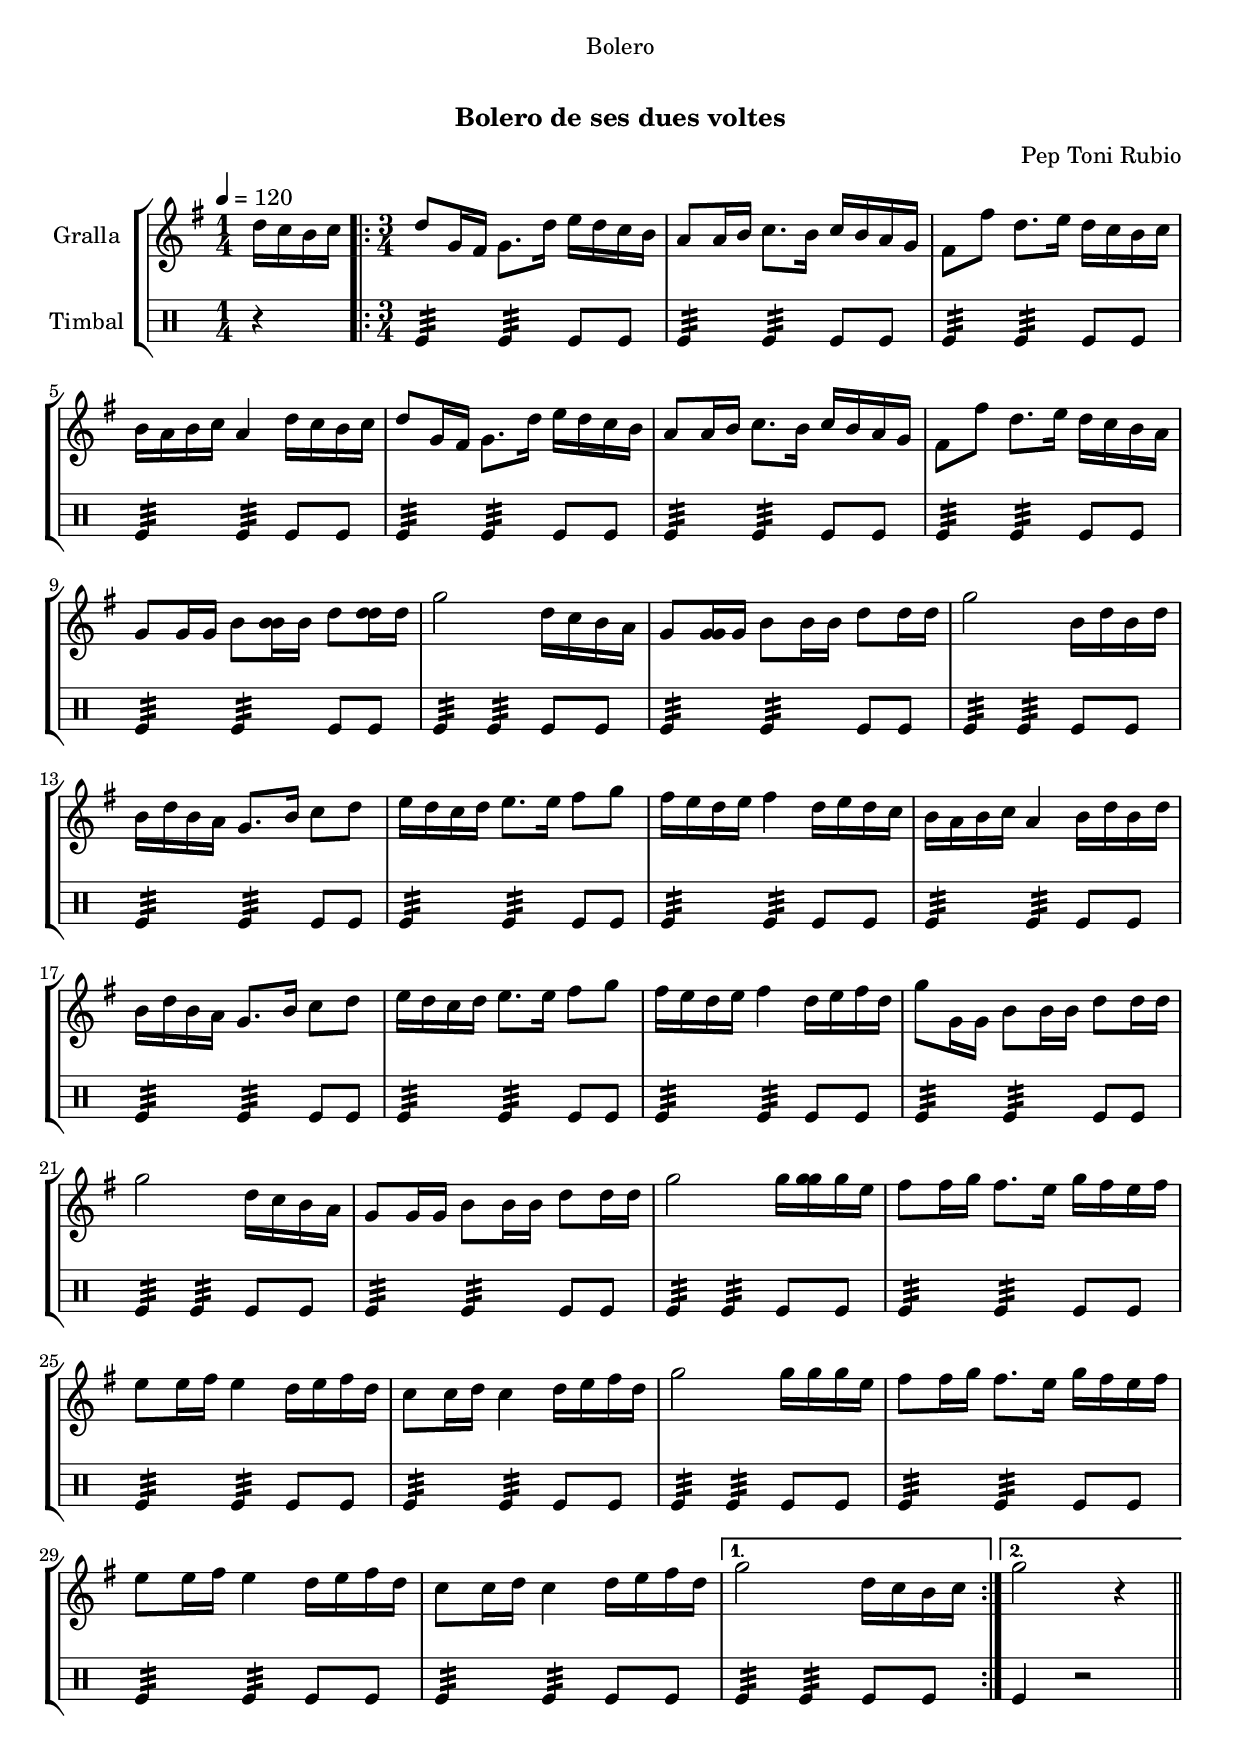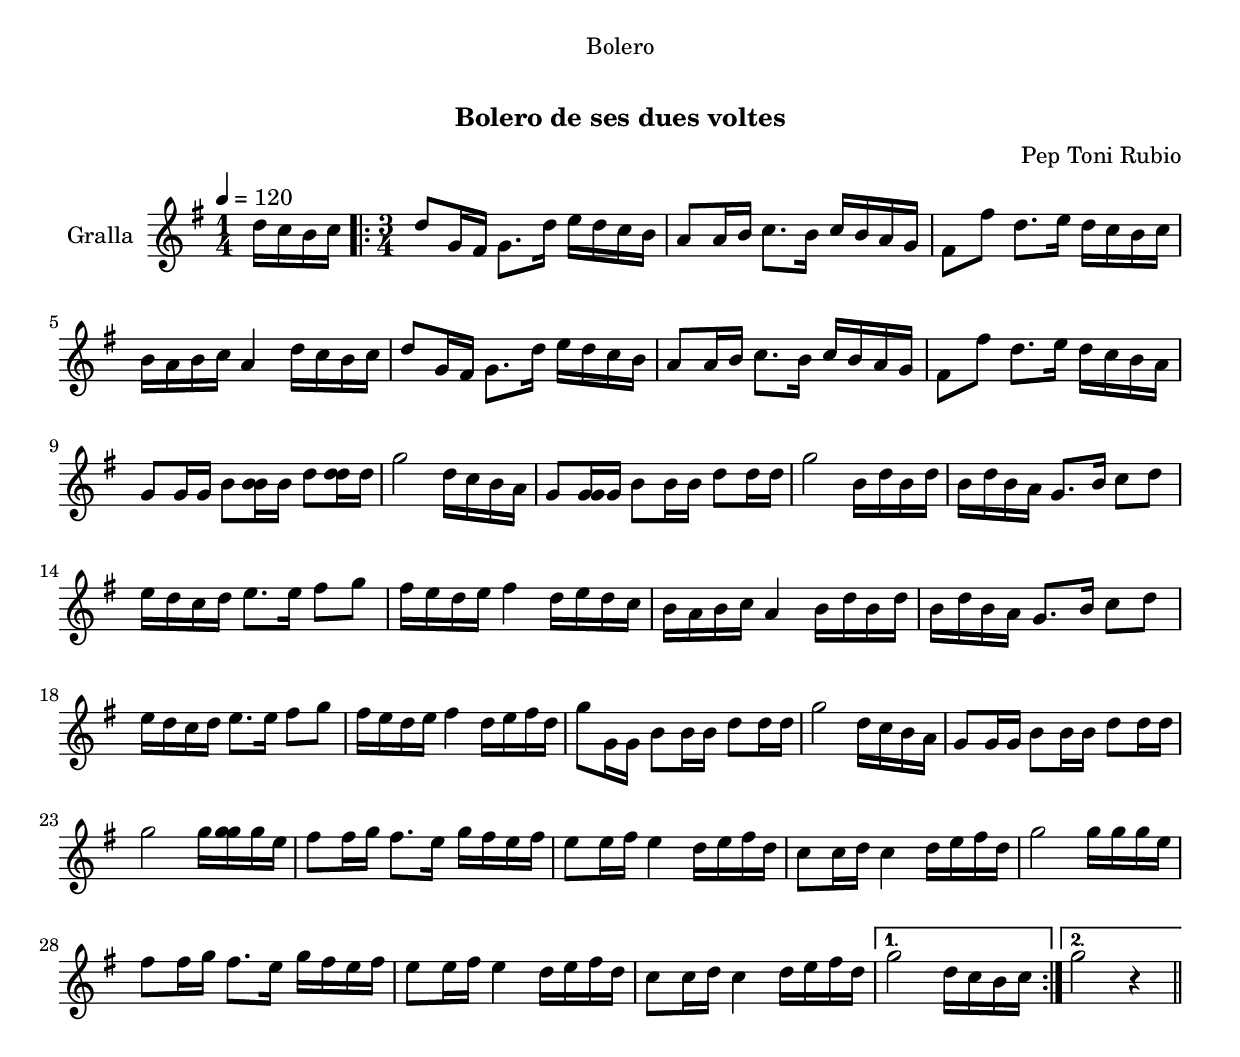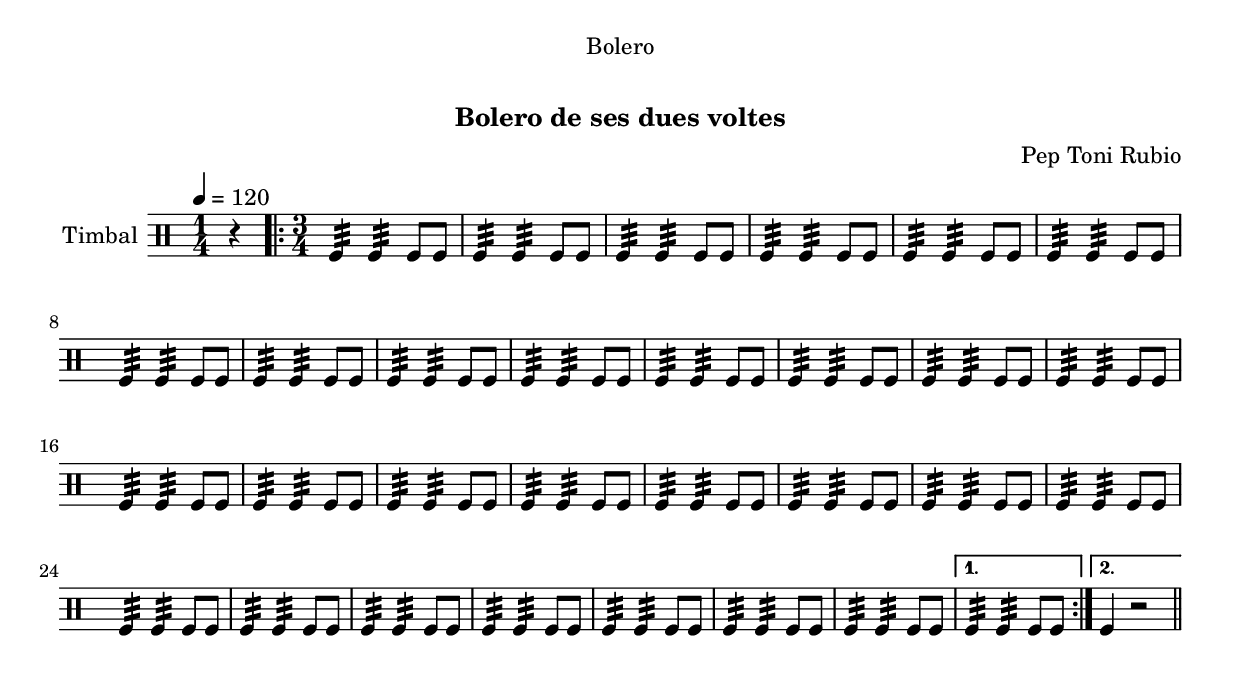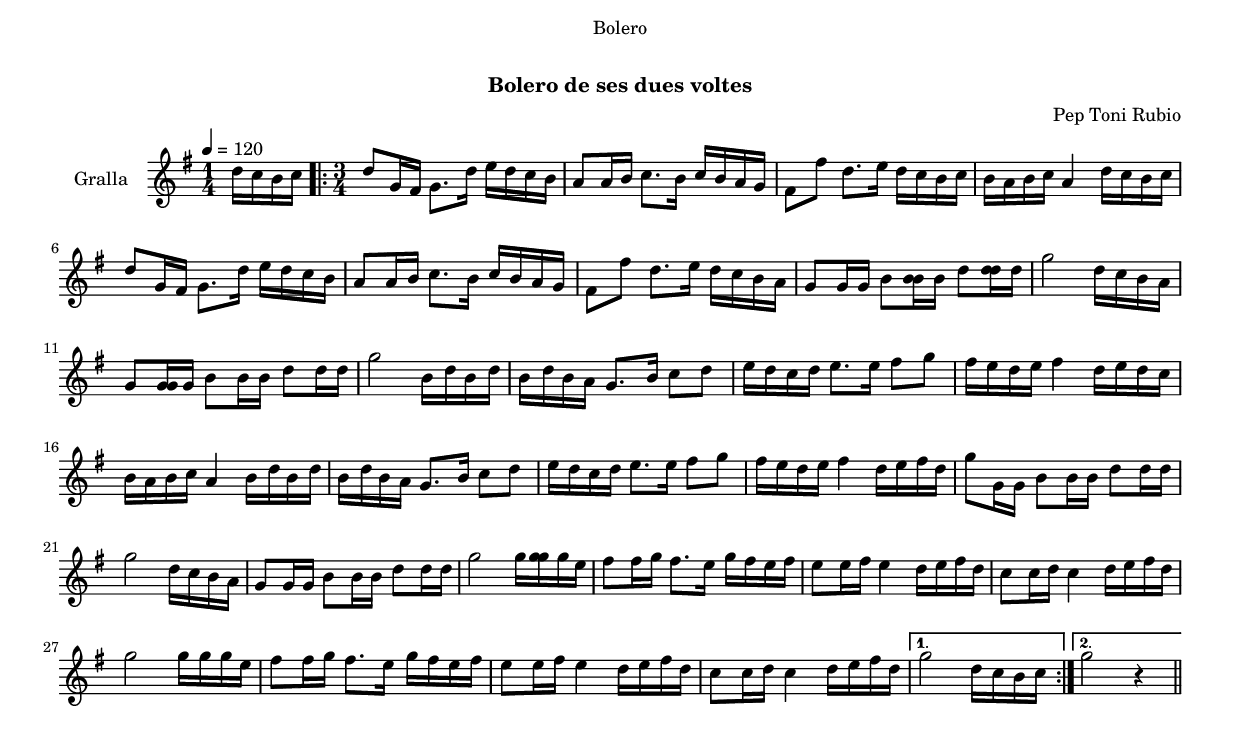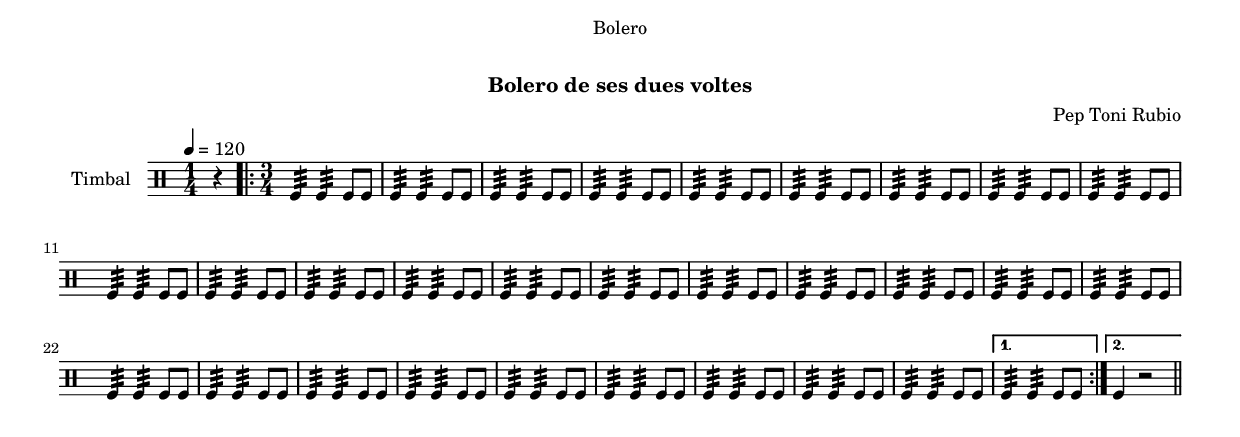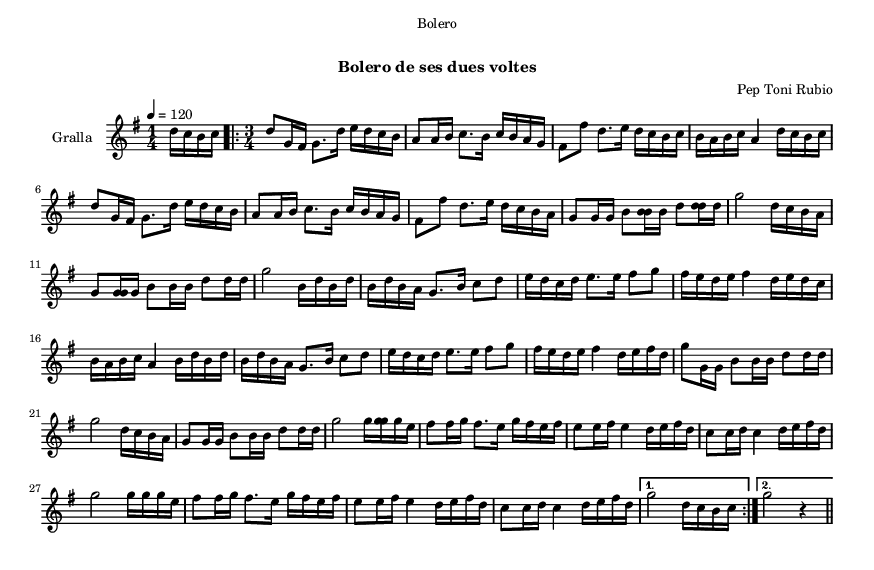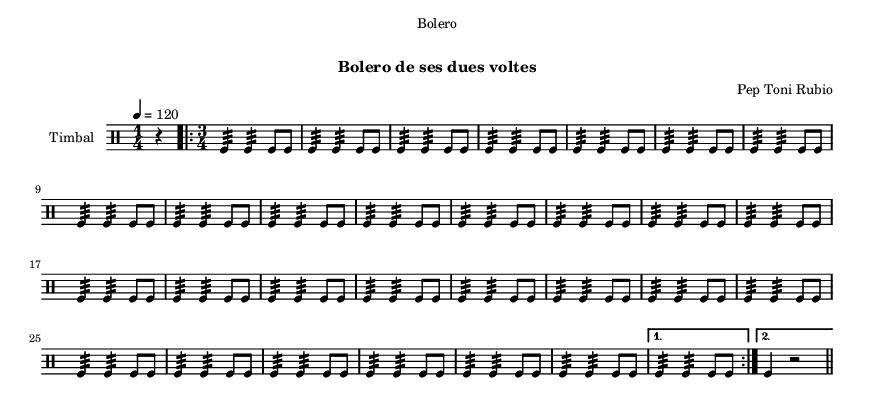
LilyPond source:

\version "2.16.0"

\header {
  dedication="Bolero"
  title="    "
  subtitle="Bolero de ses dues voltes"
  subsubtitle=""
  poet=""
  meter=""
  piece=""
  composer="Pep Toni Rubio"
  arranger=""
  opus=""
  instrument=""
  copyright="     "
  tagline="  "
}

liniaroAa =
\relative d''
{
  \tempo 4=120
  \clef treble
  \key g \major
  \time 1/4
  d16 c b c  |
  \time 3/4   \repeat volta 2 { d8 g,16 fis g8. d'16 e d c b  |
  a8 a16 b c8. b16 c b a g  |
  fis8 fis' d8. e16 d c b c  |
  %05
  b16 a b c a4 d16 c b c  |
  d8 g,16 fis g8. d'16 e d c b  |
  a8 a16 b c8. b16 c b a g  |
  fis8 fis' d8. e16 d c b a  |
  g8 g16 g b8 <b b>16 b d8 <d d>16 d  |
  %10
  g2 d16 c b a  |
  g8 <g g>16 g b8 b16 b d8 d16 d  |
  g2 b,16 d b d  |
  b16 d b a g8. b16 c8 d  |
  e16 d c d e8. e16 fis8 g  |
  %15
  fis16 e d e fis4 d16 e d c  |
  b16 a b c a4 b16 d b d  |
  b16 d b a g8. b16 c8 d  |
  e16 d c d e8. e16 fis8 g  |
  fis16 e d e fis4 d16 e fis d  |
  %20
  g8 g,16 g b8 b16 b d8 d16 d  |
  g2 d16 c b a  |
  g8 g16 g b8 b16 b d8 d16 d  |
  g2 g16 <g g> g e  |
  fis8 fis16 g fis8. e16 g fis e fis  |
  %25
  e8 e16 fis e4 d16 e fis d  |
  c8 c16 d c4 d16 e fis d  |
  g2 g16 g g e  |
  fis8 fis16 g fis8. e16 g fis e fis  |
  e8 e16 fis e4 d16 e fis d  |
  %30
  c8 c16 d c4 d16 e fis d }
  \alternative { { g2 d16 c b c }
  { g'2 r4 } } \bar "||" % kompletite
}

liniaroAb =
\drummode
{
  \tempo 4=120
  \time 1/4
  r4  |
  \time 3/4   \repeat volta 2 { tomfl4:32 tomfl:32 tomfl8 tomfl  |
  tomfl4:32 tomfl:32 tomfl8 tomfl  |
  tomfl4:32 tomfl:32 tomfl8 tomfl  |
  %05
  tomfl4:32 tomfl:32 tomfl8 tomfl  |
  tomfl4:32 tomfl:32 tomfl8 tomfl  |
  tomfl4:32 tomfl:32 tomfl8 tomfl  |
  tomfl4:32 tomfl:32 tomfl8 tomfl  |
  tomfl4:32 tomfl:32 tomfl8 tomfl  |
  %10
  tomfl4:32 tomfl:32 tomfl8 tomfl  |
  tomfl4:32 tomfl:32 tomfl8 tomfl  |
  tomfl4:32 tomfl:32 tomfl8 tomfl  |
  tomfl4:32 tomfl:32 tomfl8 tomfl  |
  tomfl4:32 tomfl:32 tomfl8 tomfl  |
  %15
  tomfl4:32 tomfl:32 tomfl8 tomfl  |
  tomfl4:32 tomfl:32 tomfl8 tomfl  |
  tomfl4:32 tomfl:32 tomfl8 tomfl  |
  tomfl4:32 tomfl:32 tomfl8 tomfl  |
  tomfl4:32 tomfl:32 tomfl8 tomfl  |
  %20
  tomfl4:32 tomfl:32 tomfl8 tomfl  |
  tomfl4:32 tomfl:32 tomfl8 tomfl  |
  tomfl4:32 tomfl:32 tomfl8 tomfl  |
  tomfl4:32 tomfl:32 tomfl8 tomfl  |
  tomfl4:32 tomfl:32 tomfl8 tomfl  |
  %25
  tomfl4:32 tomfl:32 tomfl8 tomfl  |
  tomfl4:32 tomfl:32 tomfl8 tomfl  |
  tomfl4:32 tomfl:32 tomfl8 tomfl  |
  tomfl4:32 tomfl:32 tomfl8 tomfl  |
  tomfl4:32 tomfl:32 tomfl8 tomfl  |
  %30
  tomfl4:32 tomfl:32 tomfl8 tomfl }
  \alternative { { tomfl4:32 tomfl:32 tomfl8 tomfl }
  { tomfl4 r2 } } \bar "||" % kompletite
}

\book {

\paper {
  print-page-number = false
  #(set-paper-size "a4")
  #(layout-set-staff-size 20)
}

\bookpart {
  \score {
    \new StaffGroup {
      \override Score.RehearsalMark #'self-alignment-X = #LEFT
      <<
        \new Staff \with {instrumentName = #"Gralla" } \liniaroAa
        \new DrumStaff \with {instrumentName = #"Timbal" } \liniaroAb
      >>
    }
    \layout {}
  }\score { \unfoldRepeats
    \new StaffGroup {
      \override Score.RehearsalMark #'self-alignment-X = #LEFT
      <<
        \new Staff \with {instrumentName = #"Gralla" } \liniaroAa
        \new DrumStaff \with {instrumentName = #"Timbal" } \liniaroAb
      >>
    }
    \midi {}
  }
}

\bookpart {
  \header {}
  \score {
    \new StaffGroup {
      \override Score.RehearsalMark #'self-alignment-X = #LEFT
      <<
        \new Staff \with {instrumentName = #"Gralla" } \liniaroAa
      >>
    }
    \layout {}
  }\score { \unfoldRepeats
    \new StaffGroup {
      \override Score.RehearsalMark #'self-alignment-X = #LEFT
      <<
        \new Staff \with {instrumentName = #"Gralla" } \liniaroAa
      >>
    }
    \midi {}
  }
}

\bookpart {
  \header {}
  \score {
    \new StaffGroup {
      \override Score.RehearsalMark #'self-alignment-X = #LEFT
      <<
        \new DrumStaff \with {instrumentName = #"Timbal" } \liniaroAb
      >>
    }
    \layout {}
  }\score { \unfoldRepeats
    \new StaffGroup {
      \override Score.RehearsalMark #'self-alignment-X = #LEFT
      <<
        \new DrumStaff \with {instrumentName = #"Timbal" } \liniaroAb
      >>
    }
    \midi {}
  }
}

}

\book {

\paper {
  print-page-number = false
  #(set-paper-size "a5landscape")
  #(layout-set-staff-size 16)
}

\bookpart {
  \header {}
  \score {
    \new StaffGroup {
      \override Score.RehearsalMark #'self-alignment-X = #LEFT
      <<
        \new Staff \with {instrumentName = #"Gralla" } \liniaroAa
      >>
    }
    \layout {}
  }
}

\bookpart {
  \header {}
  \score {
    \new StaffGroup {
      \override Score.RehearsalMark #'self-alignment-X = #LEFT
      <<
        \new DrumStaff \with {instrumentName = #"Timbal" } \liniaroAb
      >>
    }
    \layout {}
  }
}

}

\book {

\paper {
  print-page-number = false
  #(set-paper-size "a6landscape")
  #(layout-set-staff-size 12)
}

\bookpart {
  \header {}
  \score {
    \new StaffGroup {
      \override Score.RehearsalMark #'self-alignment-X = #LEFT
      <<
        \new Staff \with {instrumentName = #"Gralla" } \liniaroAa
      >>
    }
    \layout {}
  }
}

\bookpart {
  \header {}
  \score {
    \new StaffGroup {
      \override Score.RehearsalMark #'self-alignment-X = #LEFT
      <<
        \new DrumStaff \with {instrumentName = #"Timbal" } \liniaroAb
      >>
    }
    \layout {}
  }
}

}

